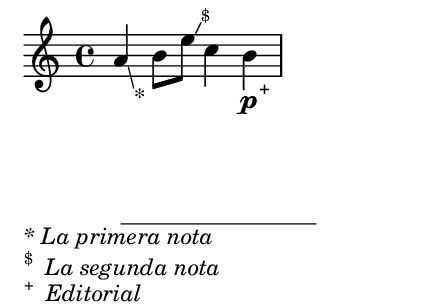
%% Generated by lilypond-book
%% Options: [exampleindent=10.16\mm,indent=0\mm,line-width=160\mm,papersize="a8landscape",quote]
\include "lilypond-book-preamble.ly"


% ****************************************************************
% Start cut-&-pastable-section
% ****************************************************************

#(ly:set-option 'eps-box-padding 3.000000)



\paper {
  #(set-paper-size "a8landscape")
  indent = 0\mm
  line-width = 160\mm
  % offset the left padding, also add 1mm as lilypond creates cropped
  % images with a little space on the right
  line-width = #(- line-width (* mm  3.000000) (* mm 1))
  line-width = 160\mm - 2.0 * 10.16\mm
  % offset the left padding, also add 1mm as lilypond creates cropped
  % images with a little space on the right
  line-width = #(- line-width (* mm  3.000000) (* mm 1))
}

\layout {
  
}




% ****************************************************************
% ly snippet:
% ****************************************************************
\sourcefileline 1675
\book {
  \header { tagline = ##f }
  \relative c' {
    \footnote "*" #'(0.5 . -2) \markup { \italic "* La primera nota" } a'4
    b8
    \footnote \markup { \super "$" } #'(0.5 . 1)
      \markup { \super "$" \italic " La segunda nota" } e
    c4
    \once \override Score.Footnote.annotation-line = ##f
    b-\footnote \markup \tiny "+" #'(0.1 . 0.1)
      \markup { \super "+" \italic " Editorial" } \p
  }
}



% ****************************************************************
% end ly snippet
% ****************************************************************
